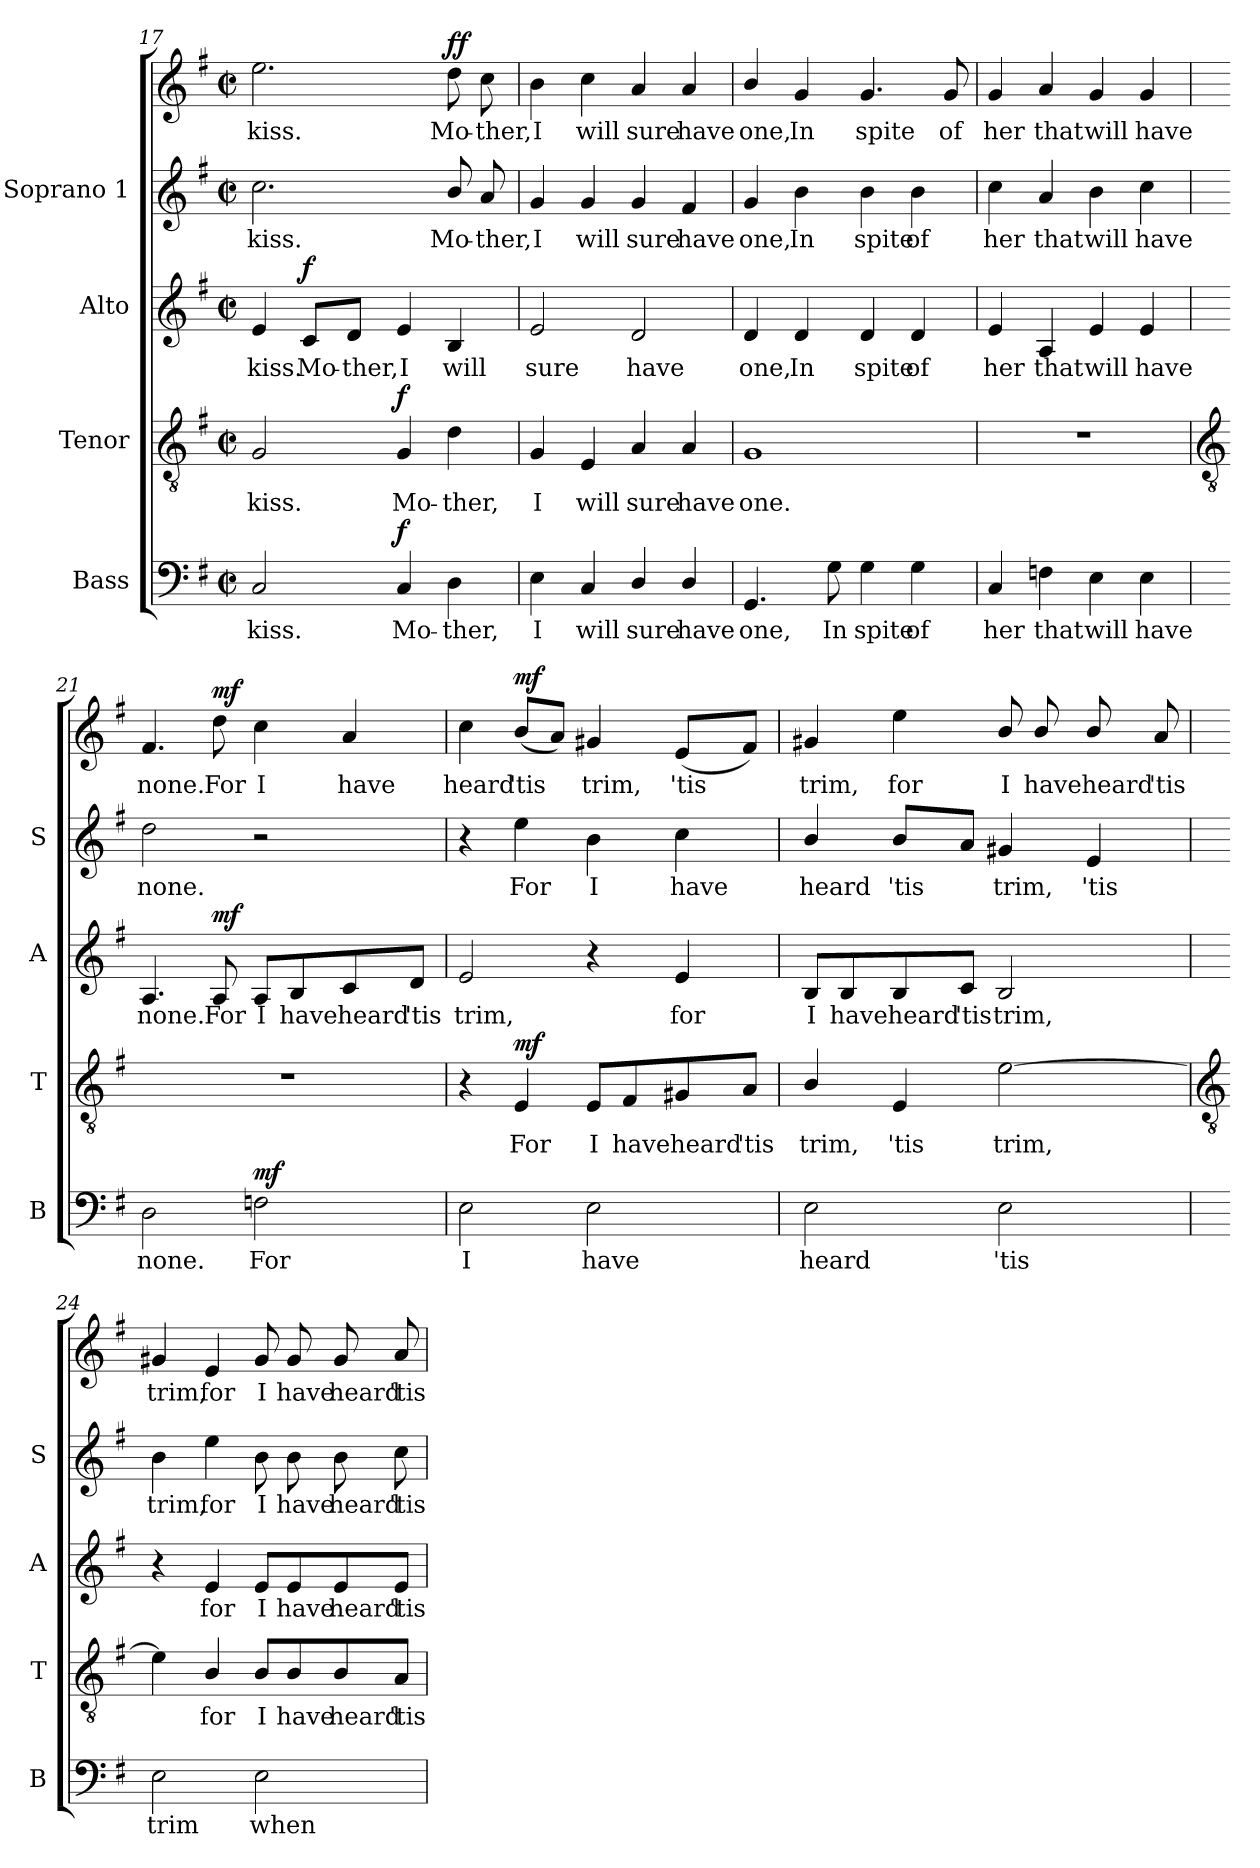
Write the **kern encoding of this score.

**kern	**text	**dynam	**kern	**text	**dynam	**kern	**text	**dynam	**kern	**text	**kern	**text	**dynam
*part4	*part4	*part4	*part3	*part3	*part3	*part2	*part2	*part2	*part1	*part1	*part1	*part1	*part1
*staff5	*staff5	*staff5	*staff4	*staff4	*staff4	*staff3	*staff3	*staff3	*staff2	*staff2	*staff1	*staff1	*staff1/2
*I"Bass	*	*	*I"Tenor	*	*	*I"Alto	*	*	*I"Soprano 1	*	*	*	*
*I'B	*	*	*I'T	*	*	*I'A	*	*	*I'S	*	*	*	*
!!LO:LB:g=z
*clefF4	*	*	*clefGv2	*	*	*clefG2	*	*	*clefG2	*	*clefG2	*	*
*k[f#]	*	*	*k[f#]	*	*	*k[f#]	*	*	*k[f#]	*	*k[f#]	*	*
*G:	*	*	*G:	*	*	*G:	*	*	*G:	*	*G:	*	*
*M2/2	*	*	*M2/2	*	*	*M2/2	*	*	*M2/2	*	*M2/2	*	*
*met(c|)	*	*	*met(c|)	*	*	*met(c|)	*	*	*met(c|)	*	*met(c|)	*	*
=17	=17	=17	=17	=17	=17	=17	=17	=17	=17	=17	=17	=17	=17
!	!LO:LY:b	!	!	!LO:LY:b	!	!	!LO:LY:b	!	!	!LO:LY:b	!	!LO:LY:b	!
2C	kiss.	.	2G	kiss.	.	4e	kiss.	.	2.cc	kiss.	2.ee	kiss.	.
!	!	!	!	!	!	!	!LO:LY:b	!LO:DY:b	!	!	!	!	!
.	.	.	.	.	.	8c/L	Mo-	f	.	.	.	.	.
!	!	!	!	!	!	!	!LO:LY:b	!	!	!	!	!	!
.	.	.	.	.	.	8d/J	-ther,	.	.	.	.	.	.
!	!LO:LY:b	!LO:DY:b	!	!LO:LY:b	!LO:DY:b	!	!LO:LY:b	!	!	!	!	!	!
4C	Mo-	f	4G	Mo-	f	4e	I	.	.	.	.	.	.
!	!LO:LY:b	!	!	!LO:LY:b	!	!	!LO:LY:b	!	!	!LO:LY:b	!	!LO:LY:b	!LO:DY:b=2
!	!	!	!	!	!	!	!	!	!	!	!	!	!LO:DY:n=1:b
4D	-ther,	.	4d	-ther,	.	4B	will	.	8b/	Mo-	8dd	Mo-	f f
!	!	!	!	!	!	!	!	!	!	!LO:LY:b	!	!LO:LY:b	!
.	.	.	.	.	.	.	.	.	8a	-ther,	8cc	-ther,	.
=18	=18	=18	=18	=18	=18	=18	=18	=18	=18	=18	=18	=18	=18
!	!LO:LY:b	!	!	!LO:LY:b	!	!	!LO:LY:b	!	!	!LO:LY:b	!	!LO:LY:b	!
4E	I	.	4G	I	.	2e	sure	.	4g	I	4b	I	.
!	!LO:LY:b	!	!	!LO:LY:b	!	!	!	!	!	!LO:LY:b	!	!LO:LY:b	!
4C	will	.	4E	will	.	.	.	.	4g	will	4cc	will	.
!	!LO:LY:b	!	!	!LO:LY:b	!	!	!LO:LY:b	!	!	!LO:LY:b	!	!LO:LY:b	!
4D/	sure	.	4A	sure	.	2d	have	.	4g	sure	4a	sure	.
!	!LO:LY:b	!	!	!LO:LY:b	!	!	!	!	!	!LO:LY:b	!	!LO:LY:b	!
4D/	have	.	4A	have	.	.	.	.	4f#	have	4a	have	.
=19	=19	=19	=19	=19	=19	=19	=19	=19	=19	=19	=19	=19	=19
!	!LO:LY:b	!	!	!LO:LY:b	!	!	!LO:LY:b	!	!	!LO:LY:b	!	!LO:LY:b	!
4.GG	one,	.	1G	one.	.	4d	one,	.	4g	one,	4b/	one,	.
!	!	!	!	!	!	!	!LO:LY:b	!	!	!LO:LY:b	!	!LO:LY:b	!
.	.	.	.	.	.	4d	In	.	4b	In	4g	In	.
!	!LO:LY:b	!	!	!	!	!	!	!	!	!	!	!	!
8G	In	.	.	.	.	.	.	.	.	.	.	.	.
!	!LO:LY:b	!	!	!	!	!	!LO:LY:b	!	!	!LO:LY:b	!	!LO:LY:b	!
4G	spite	.	.	.	.	4d	spite	.	4b	spite	4.g	spite	.
!	!LO:LY:b	!	!	!	!	!	!LO:LY:b	!	!	!LO:LY:b	!	!	!
4G	of	.	.	.	.	4d	of	.	4b	of	.	.	.
!	!	!	!	!	!	!	!	!	!	!	!	!LO:LY:b	!
.	.	.	.	.	.	.	.	.	.	.	8g	of	.
=20	=20	=20	=20	=20	=20	=20	=20	=20	=20	=20	=20	=20	=20
!	!LO:LY:b	!	!	!	!	!	!LO:LY:b	!	!	!LO:LY:b	!	!LO:LY:b	!
4C	her	.	1r	.	.	4e	her	.	4cc	her	4g	her	.
!	!LO:LY:b	!	!	!	!	!	!LO:LY:b	!	!	!LO:LY:b	!	!LO:LY:b	!
4Fn	that	.	.	.	.	4A	that	.	4a	that	4a	that	.
!	!LO:LY:b	!	!	!	!	!	!LO:LY:b	!	!	!LO:LY:b	!	!LO:LY:b	!
4E	will	.	.	.	.	4e	will	.	4b	will	4g	will	.
!	!LO:LY:b	!	!	!	!	!	!LO:LY:b	!	!	!LO:LY:b	!	!LO:LY:b	!
4E	have	.	.	.	.	4e	have	.	4cc	have	4g	have	.
!!LO:LB:g=z
=21	=21	=21	=21	=21	=21	=21	=21	=21	=21	=21	=21	=21	=21
*	*	*	*clefGv2	*	*	*	*	*	*	*	*	*	*
!	!LO:LY:b	!	!	!	!	!	!LO:LY:b	!	!	!LO:LY:b	!	!LO:LY:b	!
2D	none.	.	1r	.	.	4.A	none.	.	2dd	none.	4.f#	none.	.
!	!	!	!	!	!	!	!LO:LY:b	!LO:DY:b	!	!	!	!LO:LY:b	!LO:DY:b
.	.	.	.	.	.	8A	For	mf	.	.	8dd	For	mf
!	!LO:LY:b	!LO:DY:b	!	!	!	!	!LO:LY:b	!	!	!	!	!LO:LY:b	!
2Fn	For	mf	.	.	.	8A/L	I	.	2r	.	4cc	I	.
!	!	!	!	!	!	!	!LO:LY:b	!	!	!	!	!	!
.	.	.	.	.	.	8B/	have	.	.	.	.	.	.
!	!	!	!	!	!	!	!LO:LY:b	!	!	!	!	!LO:LY:b	!
.	.	.	.	.	.	8c/	heard	.	.	.	4a	have	.
!	!	!	!	!	!	!	!LO:LY:b	!	!	!	!	!	!
.	.	.	.	.	.	8d/J	'tis	.	.	.	.	.	.
=22	=22	=22	=22	=22	=22	=22	=22	=22	=22	=22	=22	=22	=22
!	!LO:LY:b	!	!	!	!	!	!LO:LY:b	!	!	!	!	!LO:LY:b	!
2E	I	.	4r	.	.	2e	trim,	.	4r	.	4cc	heard	.
!	!	!	!	!LO:LY:b	!LO:DY:b	!	!	!	!	!LO:LY:b	!	!LO:LY:b	!LO:DY:b=2
.	.	.	4E	For	mf	.	.	.	4ee	For	(<8bL	'tis	mf
.	.	.	.	.	.	.	.	.	.	.	8aJ)	.	.
!	!LO:LY:b	!	!	!LO:LY:b	!	!	!	!	!	!LO:LY:b	!	!LO:LY:b	!
2E	have	.	8E/L	I	.	4r	.	.	4b	I	4g#X	trim,	.
!	!	!	!	!LO:LY:b	!	!	!	!	!	!	!	!	!
.	.	.	8F#/	have	.	.	.	.	.	.	.	.	.
!	!	!	!	!LO:LY:b	!	!	!LO:LY:b	!	!	!LO:LY:b	!	!LO:LY:b	!
.	.	.	8G#X/	heard	.	4e	for	.	4cc	have	(<8eL	'tis	.
!	!	!	!	!LO:LY:b	!	!	!	!	!	!	!	!	!
.	.	.	8A/J	'tis	.	.	.	.	.	.	8f#J)	.	.
=23	=23	=23	=23	=23	=23	=23	=23	=23	=23	=23	=23	=23	=23
!	!LO:LY:b	!	!	!LO:LY:b	!	!	!LO:LY:b	!	!	!LO:LY:b	!	!LO:LY:b	!
2E	heard	.	4B/	trim,	.	8B/L	I	.	4b/	heard	4g#X	trim,	.
!	!	!	!	!	!	!	!LO:LY:b	!	!	!	!	!	!
.	.	.	.	.	.	8B/	have	.	.	.	.	.	.
!	!	!	!	!LO:LY:b	!	!	!LO:LY:b	!	!	!LO:LY:b	!	!LO:LY:b	!
.	.	.	4E	'tis	.	8B/	heard	.	8bL	'tis	4ee	for	.
!	!	!	!	!	!	!	!LO:LY:b	!	!	!	!	!	!
.	.	.	.	.	.	8c/J	'tis	.	8aJ	.	.	.	.
!	!LO:LY:b	!	!	!LO:LY:b	!	!	!LO:LY:b	!	!	!LO:LY:b	!	!LO:LY:b	!
2E	'tis	.	[2e	trim,	.	2B	trim,	.	4g#X	trim,	8b/	I	.
!	!	!	!	!	!	!	!	!	!	!	!	!LO:LY:b	!
.	.	.	.	.	.	.	.	.	.	.	8b/	have	.
!	!	!	!	!	!	!	!	!	!	!LO:LY:b	!	!LO:LY:b	!
.	.	.	.	.	.	.	.	.	4e	'tis	8b/	heard	.
!	!	!	!	!	!	!	!	!	!	!	!	!LO:LY:b	!
.	.	.	.	.	.	.	.	.	.	.	8a	'tis	.
!!LO:LB:g=z
=24	=24	=24	=24	=24	=24	=24	=24	=24	=24	=24	=24	=24	=24
*	*	*	*clefGv2	*	*	*	*	*	*	*	*	*	*
!	!LO:LY:b	!	!	!	!	!	!	!	!	!LO:LY:b	!	!LO:LY:b	!
2E	trim	.	4e]	.	.	4r	.	.	4b	trim,	4g#X	trim,	.
!	!	!	!	!LO:LY:b	!	!	!LO:LY:b	!	!	!LO:LY:b	!	!LO:LY:b	!
.	.	.	4B/	for	.	4e	for	.	4ee	for	4e	for	.
!	!LO:LY:b	!	!	!LO:LY:b	!	!	!LO:LY:b	!	!	!LO:LY:b	!	!LO:LY:b	!
2E	when	.	8B/L	I	.	8e/L	I	.	8b	I	8g#	I	.
!	!	!	!	!LO:LY:b	!	!	!LO:LY:b	!	!	!LO:LY:b	!	!LO:LY:b	!
.	.	.	8B/	have	.	8e/	have	.	8b	have	8g#	have	.
!	!	!	!	!LO:LY:b	!	!	!LO:LY:b	!	!	!LO:LY:b	!	!LO:LY:b	!
.	.	.	8B/	heard	.	8e/	heard	.	8b	heard	8g#	heard	.
!	!	!	!	!LO:LY:b	!	!	!LO:LY:b	!	!	!LO:LY:b	!	!LO:LY:b	!
.	.	.	8A/J	'tis	.	8e/J	'tis	.	8cc	'tis	8a	'tis	.
=	=	=	=	=	=	=	=	=	=	=	=	=	=
*-	*-	*-	*-	*-	*-	*-	*-	*-	*-	*-	*-	*-	*-
